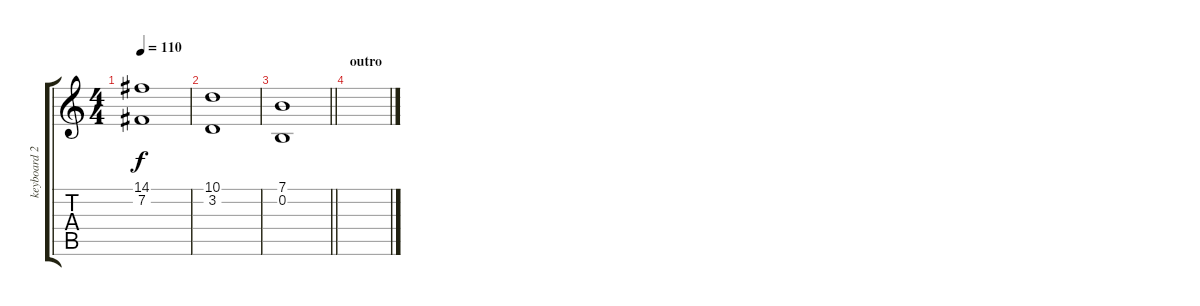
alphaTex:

\track ("keyboard 2" "keyboard 2") {instrument stringensemble1}
\staff {score tabs}
\tuning (E4 B3 G3 D3 A2 E2) {hide}
\ts (4 4)
\tempo 110
\clef g2
\ks c
(14.1 7.2).1{dy f} |
(10.1 3.2).1 |
\barLineRight lightlight
(7.1 0.2).1 |
\section ("" "outro")
